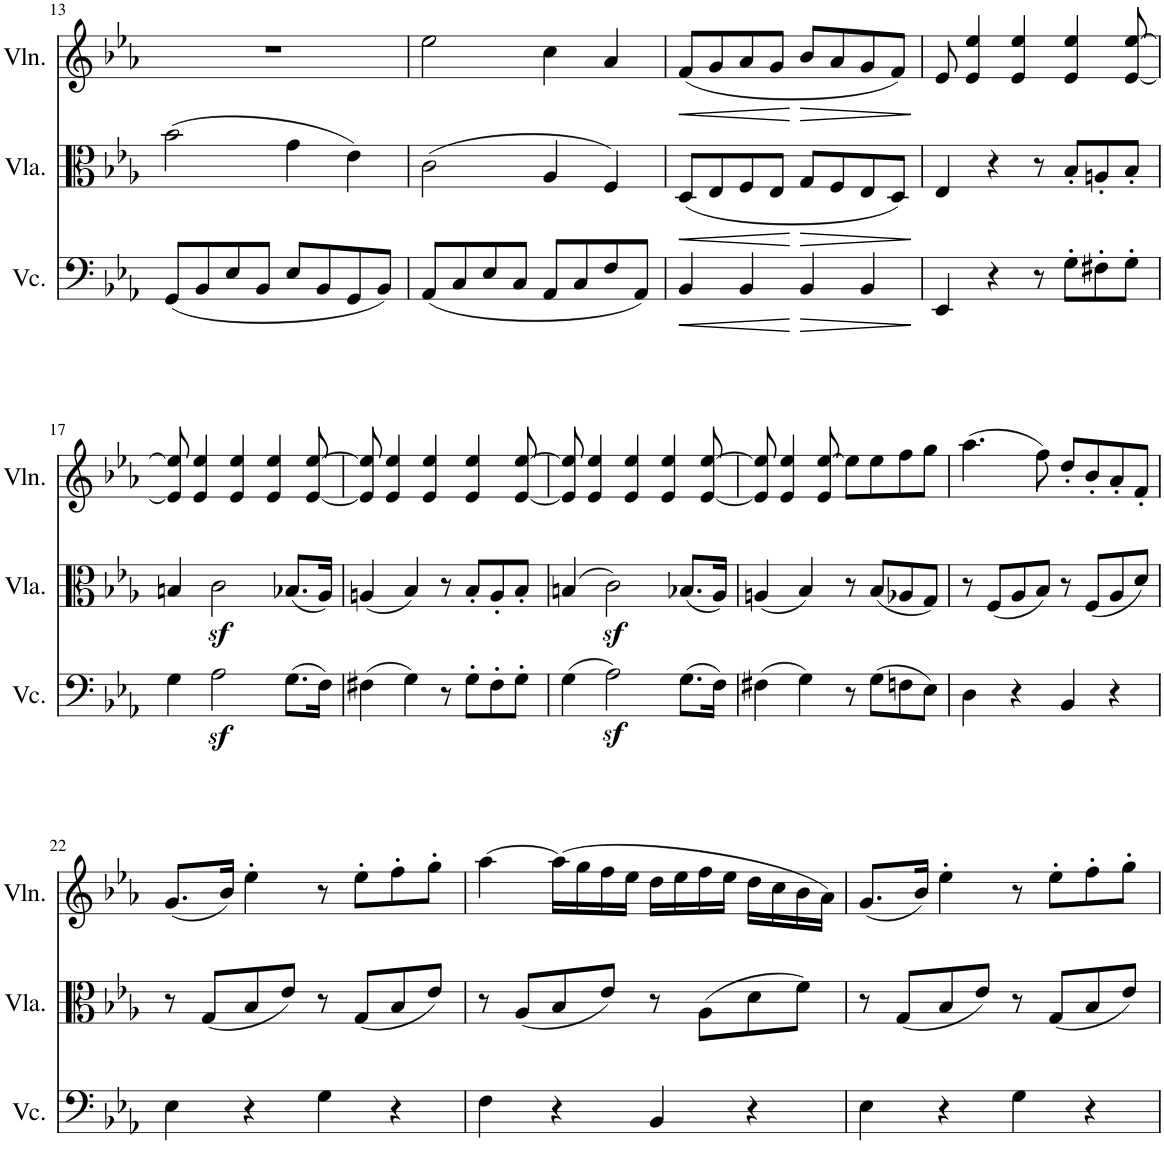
**kern	**dynam	**kern	**dynam	**kern	**dynam
*part3	*part3	*part2	*part2	*part1	*part1
*staff3	*staff3	*staff2	*staff2	*staff1	*staff1
*I"Violoncello	*	*I"Viola	*	*I"Violin	*
*I'Vc.	*	*I'Vla.	*	*I'Vln.	*
!!LO:PB:g=z
*clefF4	*	*clefC3	*	*clefG2	*
*k[b-e-a-]	*	*k[b-e-a-]	*	*k[b-e-a-]	*
*M4/4	*	*M4/4	*	*M4/4	*
*met(c)	*	*met(c)	*	*met(c)	*
=13	=13	=13	=13	=13	=13
(8GG/L	.	(2b-\	.	1r	.
8BB-/	.	.	.	.	.
8E-/	.	.	.	.	.
8BB-/J	.	.	.	.	.
8E-/L	.	4g\	.	.	.
8BB-/	.	.	.	.	.
8GG/	.	4e-\)	.	.	.
8BB-/J)	.	.	.	.	.
=14	=14	=14	=14	=14	=14
(8AA-/L	.	(2c\	.	2ee-\	.
8C/	.	.	.	.	.
8E-/	.	.	.	.	.
8C/J	.	.	.	.	.
8AA-/L	.	4A-/	.	4cc\	.
8C/	.	.	.	.	.
8F/	.	4F/)	.	4a-/	.
8AA-/J)	.	.	.	.	.
=15	=15	=15	=15	=15	=15
!	!LO:HP:b	!	!LO:HP:b	!	!LO:HP:b
4BB-/	<	(8D/L	<	(8f/L	<
.	.	8E-/	.	8g/	.
4BB-/	.	8F/	.	8a-/	.
.	.	8E-/J	.	8g/J	.
!	!LO:HP:n=1:b	!	!LO:HP:n=1:b	!	!LO:HP:n=1:b
4BB-/	[ >	8G/L	[ >	8b-/L	[ >
.	.	8F/	.	8a-/	.
4BB-/	.	8E-/	.	8g/	.
.	.	8D/J)	.	8f/J)	.
.	]	.	]	.	]
=16	=16	=16	=16	=16	=16
4EE-/	.	4E-/	.	8e-/	.
.	.	.	.	4e-/ 4ee-/	.
4r	.	4r	.	.	.
.	.	.	.	4e-/ 4ee-/	.
8r	.	8r	.	.	.
8G'\L	.	8B-'/L	.	4e-/ 4ee-/	.
8F#X'\	.	8An'/	.	.	.
8G'\J	.	8B-'/J	.	[8e-/ [8ee-/	.
!!LO:LB:g=z
=17	=17	=17	=17	=17	=17
4G\	.	4Bn/	.	8e-/] 8ee-/]	.
.	.	.	.	4e-/ 4ee-/	.
2A-z<\	.	2cz<\	.	.	.
.	.	.	.	4e-/ 4ee-/	.
.	.	.	.	4e-/ 4ee-/	.
(8.G\L	.	(8.B-X/L	.	.	.
.	.	.	.	[8e-/ [8ee-/	.
16F\Jk)	.	16A-/Jk)	.	.	.
=18	=18	=18	=18	=18	=18
(4F#X\	.	(4An/	.	8e-/] 8ee-/]	.
.	.	.	.	4e-/ 4ee-/	.
4G\)	.	4B-/)	.	.	.
.	.	.	.	4e-/ 4ee-/	.
8r	.	8r	.	.	.
8G'\L	.	8B-'/L	.	4e-/ 4ee-/	.
8F#'\	.	8A'/	.	.	.
8G'\J	.	8B-'/J	.	[8e-/ [8ee-/	.
=19	=19	=19	=19	=19	=19
(4G\	.	(4Bn/	.	8e-/] 8ee-/]	.
.	.	.	.	4e-/ 4ee-/	.
2A-z<\)	.	2cz<\)	.	.	.
.	.	.	.	4e-/ 4ee-/	.
.	.	.	.	4e-/ 4ee-/	.
(8.G\L	.	(8.B-X/L	.	.	.
.	.	.	.	[8e-/ [8ee-/	.
16F\Jk)	.	16A-/Jk)	.	.	.
=20	=20	=20	=20	=20	=20
(4F#X\	.	(4An/	.	8e-/] 8ee-/]	.
.	.	.	.	4e-/ 4ee-/	.
4G\)	.	4B-/)	.	.	.
.	.	.	.	8e-/ [8ee-/	.
8r	.	8r	.	8ee-\L]	.
(8G\L	.	(8B-/L	.	8ee-\	.
8Fn\	.	8A-X/	.	8ff\	.
8E-\J)	.	8G/J)	.	8gg\J	.
=21	=21	=21	=21	=21	=21
4D\	.	8r	.	(4.aa-\	.
.	.	(8F/L	.	.	.
4r	.	8A-/	.	.	.
.	.	8B-/J)	.	8ff\)	.
4BB-/	.	8r	.	8dd'/L	.
.	.	(8F/L	.	8b-'/	.
4r	.	8A-/	.	8a-'/	.
.	.	8d/J)	.	8f'/J	.
!!LO:LB:g=z
=22	=22	=22	=22	=22	=22
4E-\	.	8r	.	(8.g/L	.
.	.	(8G/L	.	.	.
.	.	.	.	16b-/Jk)	.
4r	.	8B-/	.	4ee-'\	.
.	.	8e-/J)	.	.	.
4G\	.	8r	.	8r	.
.	.	(8G/L	.	8ee-'\L	.
4r	.	8B-/	.	8ff'\	.
.	.	8e-/J)	.	8gg'\J	.
=23	=23	=23	=23	=23	=23
4F\	.	8r	.	[4aa-\	.
.	.	(8A-/L	.	.	.
4r	.	8B-/	.	(16aa-\LL]	.
.	.	.	.	16gg\	.
.	.	8e-/J)	.	16ff\	.
.	.	.	.	16ee-\JJ	.
4BB-/	.	8r	.	16dd\LL	.
.	.	.	.	16ee-\	.
.	.	(8A-\L	.	16ff\	.
.	.	.	.	16ee-\JJ	.
4r	.	8d\	.	16dd\LL	.
.	.	.	.	16cc\	.
.	.	8f\J)	.	16b-\	.
.	.	.	.	16a-\JJ)	.
=24	=24	=24	=24	=24	=24
4E-\	.	8r	.	(8.g/L	.
.	.	(8G/L	.	.	.
.	.	.	.	16b-/Jk)	.
4r	.	8B-/	.	4ee-'\	.
.	.	8e-/J)	.	.	.
4G\	.	8r	.	8r	.
.	.	(8G/L	.	8ee-'\L	.
4r	.	8B-/	.	8ff'\	.
.	.	8e-/J)	.	8gg'\J	.
=	=	=	=	=	=
*-	*-	*-	*-	*-	*-
